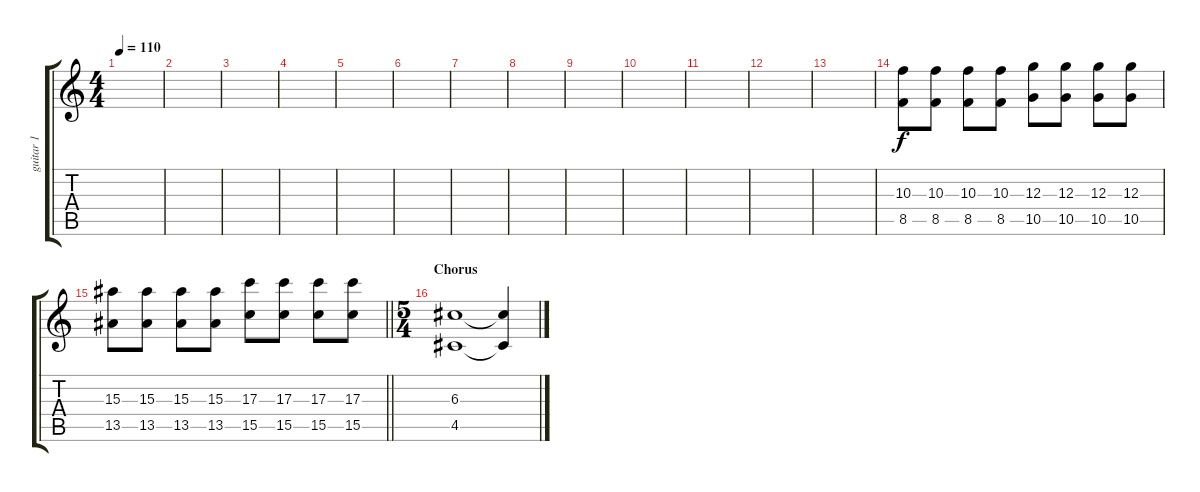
\track ("guitar 1" "guitar 1") {instrument overdrivenguitar}
\staff {score tabs}
\tuning (E4 B3 G3 D3 A2 E2) {hide}
\ts (4 4)
\tempo 110
\clef g2
\ks c
|
|
|
|
|
|
|
|
|
|
|
|
|
(10.3 8.5).8 (10.3 8.5).8 (10.3 8.5).8 (10.3 8.5).8 (12.3 10.5).8 (12.3 10.5).8 (12.3 10.5).8 (12.3 10.5).8 |
\barLineRight lightlight
(15.3 13.5).8 (15.3 13.5).8 (15.3 13.5).8 (15.3 13.5).8 (17.3 15.5).8 (17.3 15.5).8 (17.3 15.5).8 (17.3 15.5).8 |
\ts (5 4)
\section ("" "Chorus")
(6.3 4.5).1 (6.3{t} 4.5{t}).4
